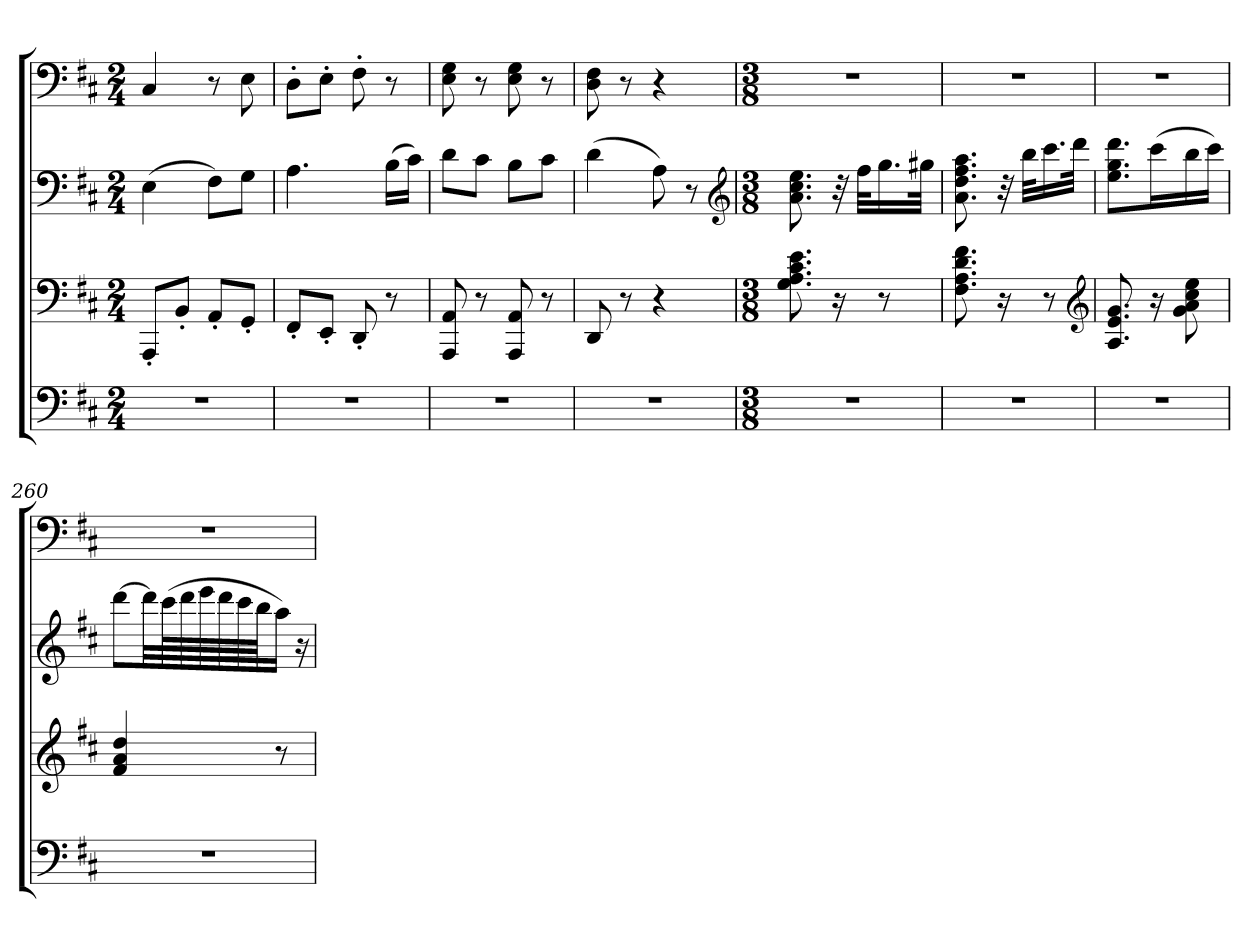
**kern	**kern	**kern	**kern
*part4	*part3	*part2	*part1
*staff4	*staff3	*staff2	*staff1
*clefF4	*clefF4	*clefF4	*clefF4
*k[f#c#]	*k[f#c#]	*k[f#c#]	*k[f#c#]
*D:	*D:	*D:	*D:
*M2/4	*M2/4	*M2/4	*M2/4
=	=	=	=
2r	8AAA'L	(4E	4C#
.	8BB'J	.	.
.	8AA'L	8F#L)	8r
.	8GG'J	8GJ	8E
=255	=255	=255	=255
2r	8FF#'L	4.A	8D'L
.	8EE'J	.	8E'J
.	8DD'	.	8F#'
.	8r	(16BLL	8r
.	.	16c#JJ)	.
=256	=256	=256	=256
2r	8AAA 8AA	8dL	8E 8G
.	8r	8c#J	8r
.	8AAA 8AA	8BL	8E 8G
.	8r	8c#J	8r
=257	=257	=257	=257
2r	8DD	(4d	8D 8F#
.	8r	.	8r
.	4r	8A)	4r
.	.	8r	.
*	*	*clefG2	*
=	=	=	=
*M3/8	*M3/8	*M3/8	*M3/8
4.r	8.G 8.A 8.c# 8.e	8.a 8.cc# 8.ee	4.r
.	16r	32r	.
.	.	32ff#KLL	.
.	8r	16.gg	.
.	.	32gg#XJJk	.
=258	=258	=258	=258
4.r	8.F# 8.A 8.d 8.f#	8.a 8.dd 8.ff# 8.aa	4.r
.	16r	32r	.
.	.	32bbKLL	.
.	8r	16.ccc#	.
.	.	32dddJJk	.
*	*clefG2	*	*
=259	=259	=259	=259
4.r	8.A 8.e 8.g	8.ee 8.gg 8.dddL	4.r
.	16r	(16ccc#L	.
.	8g 8a 8cc# 8ee	16bb	.
.	.	16ccc#JJ)	.
=260	=260	=260	=260
4.r	4f# 4a 4dd	[8dddL	4.r
.	.	32dddLL]	.
.	.	(64ccc#L	.
.	.	64ddd	.
.	.	64eee	.
.	.	64ddd	.
.	.	64ccc#	.
.	.	64bbJJ	.
.	8r	16aaJJ)	.
.	.	16r	.
=	=	=	=
*-	*-	*-	*-
